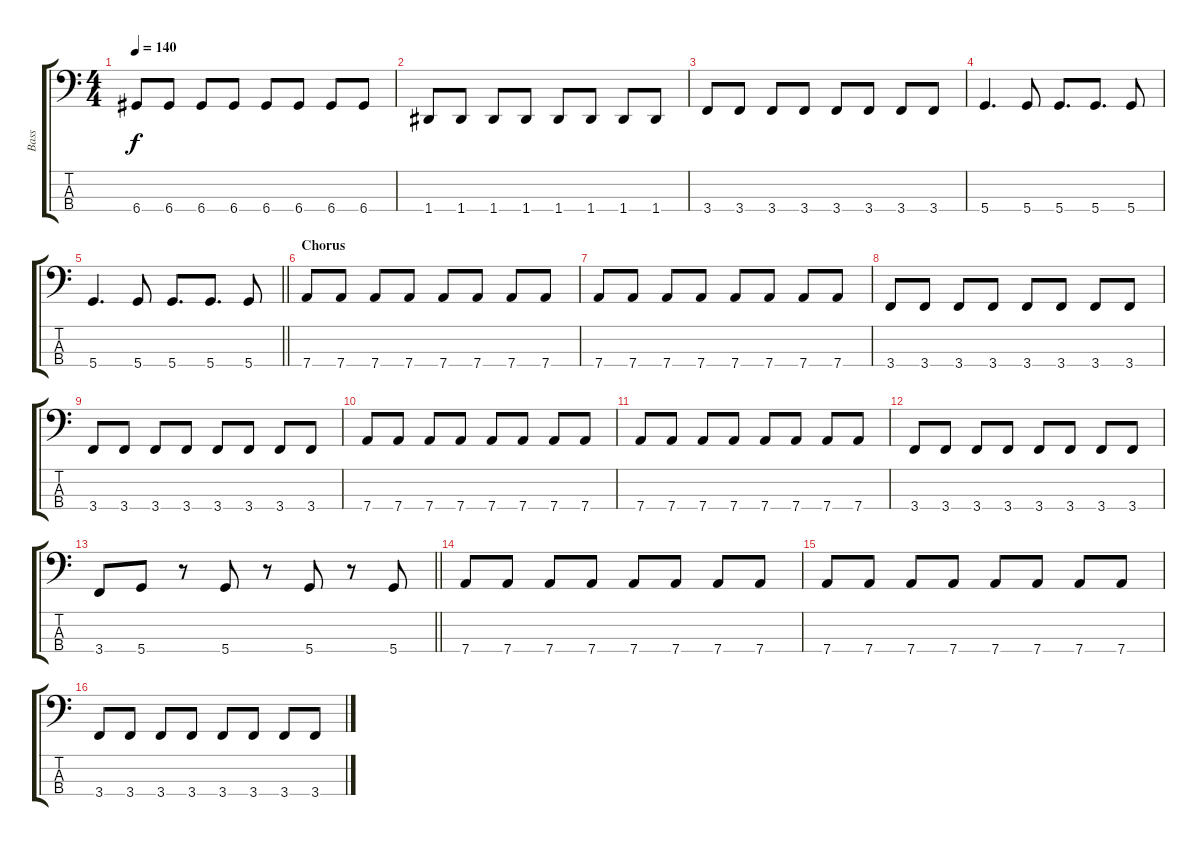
\track ("Bass" "Bass") {instrument electricbasspick}
\staff {score tabs}
\tuning (G2 D2 A1 D1) {hide}
\ts (4 4)
\tempo 140
\clef f4
\ks c
6.4.8{dy f} 6.4.8 6.4.8 6.4.8 6.4.8 6.4.8 6.4.8 6.4.8 |
1.4.8 1.4.8 1.4.8 1.4.8 1.4.8 1.4.8 1.4.8 1.4.8 |
3.4.8 3.4.8 3.4.8 3.4.8 3.4.8 3.4.8 3.4.8 3.4.8 |
5.4.4{d} 5.4.8 5.4.8{d} 5.4.8{d} 5.4.8 |
\barLineRight lightlight
5.4.4{d} 5.4.8 5.4.8{d} 5.4.8{d} 5.4.8 |
\section ("" "Chorus")
7.4.8 7.4.8 7.4.8 7.4.8 7.4.8 7.4.8 7.4.8 7.4.8 |
7.4.8 7.4.8 7.4.8 7.4.8 7.4.8 7.4.8 7.4.8 7.4.8 |
3.4.8 3.4.8 3.4.8 3.4.8 3.4.8 3.4.8 3.4.8 3.4.8 |
3.4.8 3.4.8 3.4.8 3.4.8 3.4.8 3.4.8 3.4.8 3.4.8 |
7.4.8 7.4.8 7.4.8 7.4.8 7.4.8 7.4.8 7.4.8 7.4.8 |
7.4.8 7.4.8 7.4.8 7.4.8 7.4.8 7.4.8 7.4.8 7.4.8 |
3.4.8 3.4.8 3.4.8 3.4.8 3.4.8 3.4.8 3.4.8 3.4.8 |
\barLineRight lightlight
3.4.8 5.4.8 r.8 5.4.8 r.8 5.4.8 r.8 5.4.8 |
7.4.8 7.4.8 7.4.8 7.4.8 7.4.8 7.4.8 7.4.8 7.4.8 |
7.4.8 7.4.8 7.4.8 7.4.8 7.4.8 7.4.8 7.4.8 7.4.8 |
3.4.8 3.4.8 3.4.8 3.4.8 3.4.8 3.4.8 3.4.8 3.4.8
